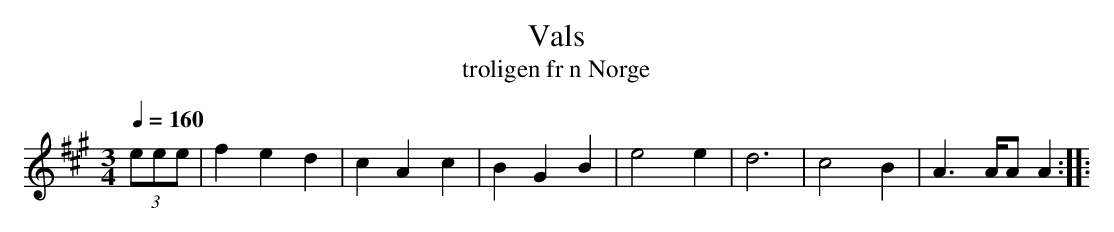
X:1
T:Vals
T:troligen fr n Norge
M:3/4
L:1/4
K:A
Q:160
(3e/e/e/ | f e d | c A c | B G B | e2 e | d3 | c2 B | A>A/A/ A ::
